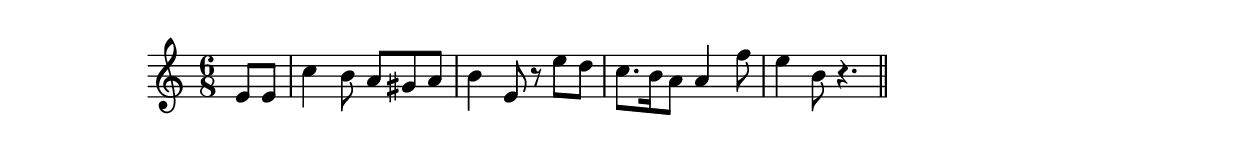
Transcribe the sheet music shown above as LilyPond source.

\version "2.19.49"
%{\header {
  title = "Am Feierabend"
  composer = "Franz Schubert"
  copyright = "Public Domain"
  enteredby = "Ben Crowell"
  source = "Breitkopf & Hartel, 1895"
}%}

%{\tempo 8 = 280
%}
\score{{\key a\minor
\time 6/8
\relative e'  {
\partial 8*2  e8 e | c'4 b8 a gis a | b4 e,8 r e' d | c8. b16 a8 a4 f'8 |
         e4 b8 r4. \bar "||"
}
}}
